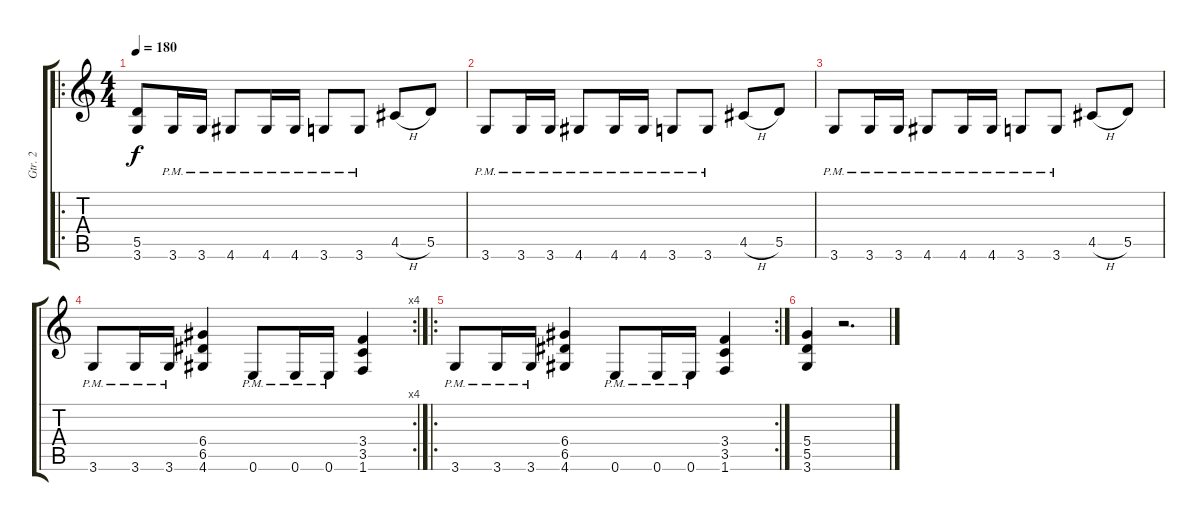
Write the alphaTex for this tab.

\track ("Gtr. 2" "Gtr. 2") {instrument overdrivenguitar}
\staff {score tabs}
\tuning (E4 B3 G3 D3 A2 E2) {hide}
\ro
\ts (4 4)
\tempo 180
\clef g2
\ks c
(5.5 3.6).8{dy f} 3.6{pm}.16 3.6{pm}.16 4.6{pm}.8 4.6{pm}.16 4.6{pm}.16 3.6{pm}.8 3.6{pm}.8 4.5{h}.8 5.5.8 |
3.6{pm}.8 3.6{pm}.16 3.6{pm}.16 4.6{pm}.8 4.6{pm}.16 4.6{pm}.16 3.6{pm}.8 3.6{pm}.8 4.5{h}.8 5.5.8 |
3.6{pm}.8 3.6{pm}.16 3.6{pm}.16 4.6{pm}.8 4.6{pm}.16 4.6{pm}.16 3.6{pm}.8 3.6{pm}.8 4.5{h}.8 5.5.8 |
\rc 4
3.6{pm}.8 3.6{pm}.16 3.6{pm}.16 (6.4 6.5 4.6).4 0.6{pm}.8 0.6{pm}.16 0.6{pm}.16 (3.4 3.5 1.6).4 |
\ro
\rc 2
3.6{pm}.8 3.6{pm}.16 3.6{pm}.16 (6.4 6.5 4.6).4 0.6{pm}.8 0.6{pm}.16 0.6{pm}.16 (3.4 3.5 1.6).4 |
(5.4 5.5 3.6).4 r.2{d}
